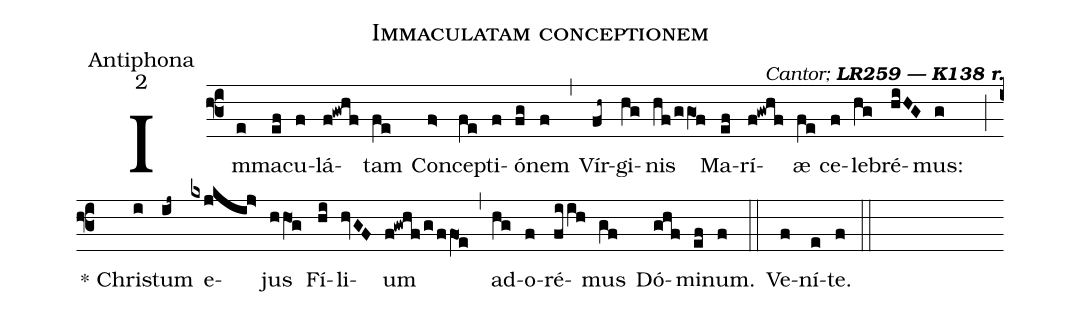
name:Immaculatam conceptionem;
office-part:Antiphona;
mode:2;
commentary:{\itshape\mdseries   Cantor;\/}   {\bfseries LR259 --- K138 r.};
%%
(f3) Im(e)ma(ef)cu(f)lá(f!gwhf)tam(fe) Con(f>)ce(fe)pti(f)ó(fg)nem(f) (,)
Vír(fh~)gi(hg)nis(hf/ggO1f) Ma(ef)rí(f!gwhf)æ(fe) ce(f)le(hg)bré(hiHG)mus:(g) (;)
<sp>*</sp> Chri(i)stum(ij~) e(kxjkij>)jus(hhO1g) Fí(hi)li(hvGF)um(f!gwhf/g/ffO1e) (,)
ad(hg)o(f)ré(fiih)mus(gf) Dó(ghf)mi(ef)num.(f) (::)
Ve(f)ní(e)te.(f) (::)
